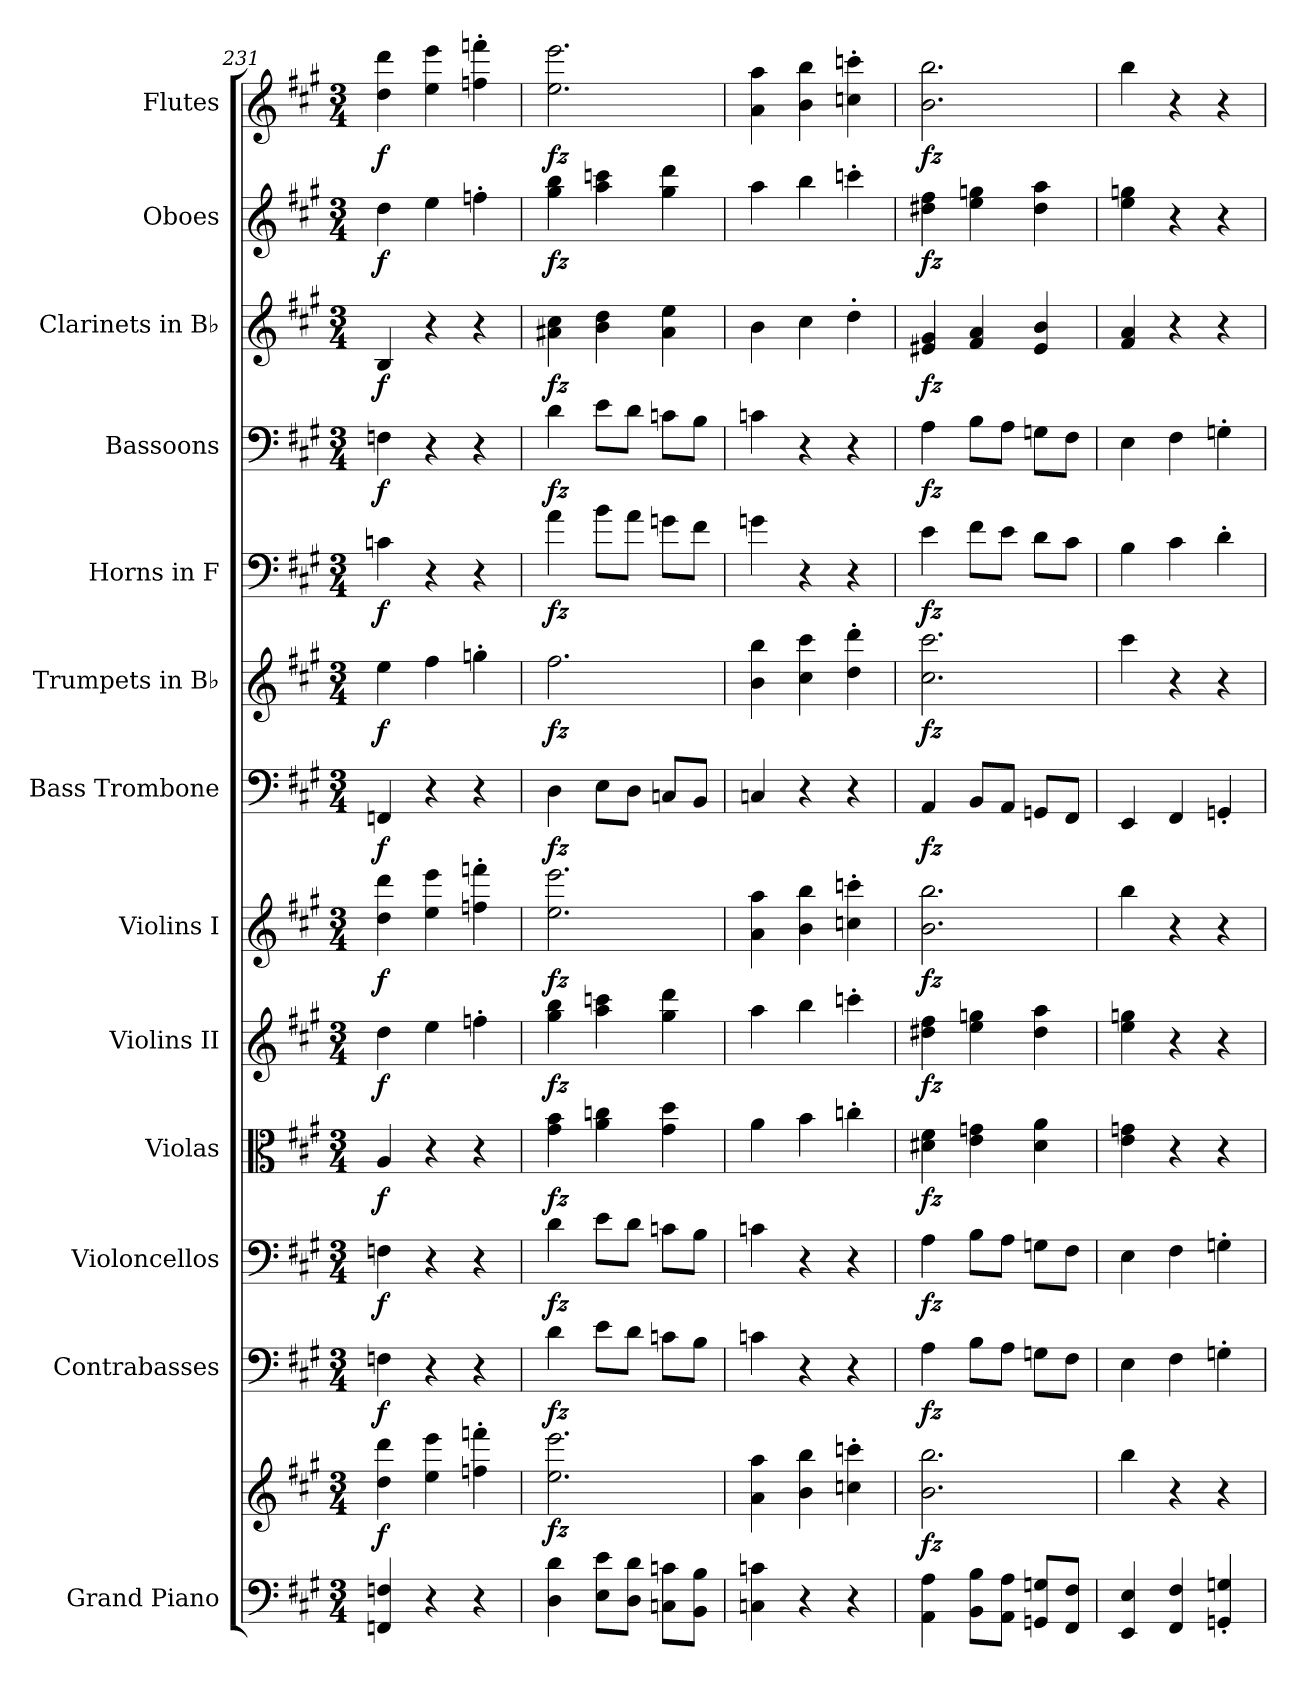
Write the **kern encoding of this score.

**kern	**kern	**dynam	**kern	**dynam	**kern	**dynam	**kern	**dynam	**kern	**dynam	**kern	**dynam	**kern	**dynam	**kern	**dynam	**kern	**dynam	**kern	**dynam	**kern	**dynam	**kern	**dynam	**kern	**dynam
*part13	*part13	*part13	*part12	*part12	*part11	*part11	*part10	*part10	*part9	*part9	*part8	*part8	*part7	*part7	*part6	*part6	*part5	*part5	*part4	*part4	*part3	*part3	*part2	*part2	*part1	*part1
*staff14	*staff13	*staff13/14	*staff12	*staff12	*staff11	*staff11	*staff10	*staff10	*staff9	*staff9	*staff8	*staff8	*staff7	*staff7	*staff6	*staff6	*staff5	*staff5	*staff4	*staff4	*staff3	*staff3	*staff2	*staff2	*staff1	*staff1
*I"Grand Piano	*	*	*I"Contrabasses	*	*I"Violoncellos	*	*I"Violas	*	*I"Violins II	*	*I"Violins I	*	*I"Bass Trombone	*	*I"Trumpets in B♭	*	*I"Horns in F	*	*I"Bassoons	*	*I"Clarinets in B♭	*	*I"Oboes	*	*I"Flutes	*
*I'Pno.	*	*	*I'Cb.	*	*I'Vc.	*	*I'Vla.	*	*I'Vln. II	*	*I'Vln. I	*	*I'B. Tbn.	*	*	*	*	*	*I'Bsn.	*	*	*	*I'Ob.	*	*I'Fl.	*
*clefF4	*clefG2	*	*clefF4	*	*clefF4	*	*clefC3	*	*clefG2	*	*clefG2	*	*clefF4	*	*clefG2	*	*clefF4	*	*clefF4	*	*clefG2	*	*clefG2	*	*clefG2	*
*	*	*	*ITrd7c12	*	*	*	*	*	*	*	*	*	*	*	*ITrd1c2	*	*ITrd4c7	*	*	*	*ITrd1c2	*	*	*	*	*
*k[f#c#g#]	*k[f#c#g#]	*	*k[f#c#g#]	*	*k[f#c#g#]	*	*k[f#c#g#]	*	*k[f#c#g#]	*	*k[f#c#g#]	*	*k[f#c#g#]	*	*k[f#]	*	*k[f#c#]	*	*k[f#c#g#]	*	*k[f#]	*	*k[f#c#g#]	*	*k[f#c#g#]	*
*M3/4	*M3/4	*	*M3/4	*	*M3/4	*	*M3/4	*	*M3/4	*	*M3/4	*	*M3/4	*	*M3/4	*	*M3/4	*	*M3/4	*	*M3/4	*	*M3/4	*	*M3/4	*
=231	=231	=231	=231	=231	=231	=231	=231	=231	=231	=231	=231	=231	=231	=231	=231	=231	=231	=231	=231	=231	=231	=231	=231	=231	=231	=231
!	!	!LO:DY:b	!	!LO:DY:b	!	!LO:DY:b	!	!LO:DY:b	!	!LO:DY:b	!	!LO:DY:b	!	!LO:DY:b	!	!LO:DY:b	!	!LO:DY:b	!	!LO:DY:b	!	!LO:DY:b	!	!LO:DY:b	!	!LO:DY:b
4FFn/ 4Fn/	4dd\ 4ddd\	f	4FFn\	f	4Fn\	f	4A/	f	4dd\	f	4dd\ 4ddd\	f	4FFn/	f	4dd\	f	4Fn\	f	4Fn\	f	4A/	f	4dd\	f	4dd\ 4ddd\	f
4r	4ee\ 4eee\	.	4r	.	4r	.	4r	.	4ee\	.	4ee\ 4eee\	.	4r	.	4ee\	.	4r	.	4r	.	4r	.	4ee\	.	4ee\ 4eee\	.
4r	4ffn\' 4fffn\'	.	4r	.	4r	.	4r	.	4ffn'\	.	4ffn\' 4fffn\'	.	4r	.	4ffn'\	.	4r	.	4r	.	4r	.	4ffn'\	.	4ffn\' 4fffn\'	.
=232	=232	=232	=232	=232	=232	=232	=232	=232	=232	=232	=232	=232	=232	=232	=232	=232	=232	=232	=232	=232	=232	=232	=232	=232	=232	=232
!	!	!LO:DY:b	!	!LO:DY:b	!	!LO:DY:b	!	!LO:DY:b	!	!LO:DY:b	!	!LO:DY:b	!	!LO:DY:b	!	!LO:DY:b	!	!LO:DY:b	!	!LO:DY:b	!	!LO:DY:b	!	!LO:DY:b	!	!LO:DY:b
4D\ 4d\	2.ee\ 2.eee\	fz	4D\	fz	4d\	fz	4g#\ 4b\	fz	4gg#\ 4bb\	fz	2.ee\ 2.eee\	fz	4D\	fz	2.ee\	fz	4d\	fz	4d\	fz	4g#X\ 4b\	fz	4gg#\ 4bb\	fz	2.ee\ 2.eee\	fz
8E\ 8e\L	.	.	8E\L	.	8e\L	.	4a\ 4ccn\	.	4aa\ 4cccn\	.	.	.	8E\L	.	.	.	8e\L	.	8e\L	.	4a\ 4cc\	.	4aa\ 4cccn\	.	.	.
8D\ 8d\J	.	.	8D\J	.	8d\J	.	.	.	.	.	.	.	8D\J	.	.	.	8d\J	.	8d\J	.	.	.	.	.	.	.
8Cn\ 8cn\L	.	.	8Cn\L	.	8cn\L	.	4g#\ 4dd\	.	4gg#\ 4ddd\	.	.	.	8Cn/L	.	.	.	8cn\L	.	8cn\L	.	4g#\ 4dd\	.	4gg#\ 4ddd\	.	.	.
8BB\ 8B\J	.	.	8BB\J	.	8B\J	.	.	.	.	.	.	.	8BB/J	.	.	.	8B\J	.	8B\J	.	.	.	.	.	.	.
=233	=233	=233	=233	=233	=233	=233	=233	=233	=233	=233	=233	=233	=233	=233	=233	=233	=233	=233	=233	=233	=233	=233	=233	=233	=233	=233
4Cn\ 4cn\	4a\ 4aa\	.	4Cn\	.	4cn\	.	4a\	.	4aa\	.	4a\ 4aa\	.	4Cn/	.	4a\ 4aa\	.	4cn\	.	4cn\	.	4a\	.	4aa\	.	4a\ 4aa\	.
4r	4b\ 4bb\	.	4r	.	4r	.	4b\	.	4bb\	.	4b\ 4bb\	.	4r	.	4b\ 4bb\	.	4r	.	4r	.	4b\	.	4bb\	.	4b\ 4bb\	.
4r	4ccn\' 4cccn\'	.	4r	.	4r	.	4ccn'\	.	4cccn'\	.	4ccn\' 4cccn\'	.	4r	.	4cc\' 4ccc\'	.	4r	.	4r	.	4cc'\	.	4cccn'\	.	4ccn\' 4cccn\'	.
=234	=234	=234	=234	=234	=234	=234	=234	=234	=234	=234	=234	=234	=234	=234	=234	=234	=234	=234	=234	=234	=234	=234	=234	=234	=234	=234
!	!	!LO:DY:b	!	!LO:DY:b	!	!LO:DY:b	!	!LO:DY:b	!	!LO:DY:b	!	!LO:DY:b	!	!LO:DY:b	!	!LO:DY:b	!	!LO:DY:b	!	!LO:DY:b	!	!LO:DY:b	!	!LO:DY:b	!	!LO:DY:b
4AA\ 4A\	2.b\ 2.bb\	fz	4AA\	fz	4A\	fz	4d#X\ 4f#\	fz	4dd#X\ 4ff#\	fz	2.b\ 2.bb\	fz	4AA/	fz	2.b\ 2.bb\	fz	4A\	fz	4A\	fz	4d#X/ 4f#/	fz	4dd#X\ 4ff#\	fz	2.b\ 2.bb\	fz
8BB\ 8B\L	.	.	8BB\L	.	8B\L	.	4e\ 4gn\	.	4ee\ 4ggn\	.	.	.	8BB/L	.	.	.	8B\L	.	8B\L	.	4e/ 4g/	.	4ee\ 4ggn\	.	.	.
8AA\ 8A\J	.	.	8AA\J	.	8A\J	.	.	.	.	.	.	.	8AA/J	.	.	.	8A\J	.	8A\J	.	.	.	.	.	.	.
8GGn/ 8Gn/L	.	.	8GGn\L	.	8Gn\L	.	4d#\ 4a\	.	4dd#\ 4aa\	.	.	.	8GGn/L	.	.	.	8G\L	.	8Gn\L	.	4d#/ 4a/	.	4dd#\ 4aa\	.	.	.
8FF#/ 8F#/J	.	.	8FF#\J	.	8F#\J	.	.	.	.	.	.	.	8FF#/J	.	.	.	8F#\J	.	8F#\J	.	.	.	.	.	.	.
=235	=235	=235	=235	=235	=235	=235	=235	=235	=235	=235	=235	=235	=235	=235	=235	=235	=235	=235	=235	=235	=235	=235	=235	=235	=235	=235
4EE/ 4E/	4bb\	.	4EE\	.	4E\	.	4e\ 4gn\	.	4ee\ 4ggn\	.	4bb\	.	4EE/	.	4bb\	.	4E\	.	4E\	.	4e/ 4g/	.	4ee\ 4ggn\	.	4bb\	.
4FF#/ 4F#/	4r	.	4FF#\	.	4F#\	.	4r	.	4r	.	4r	.	4FF#/	.	4r	.	4F#\	.	4F#\	.	4r	.	4r	.	4r	.
4GGn/' 4Gn/'	4r	.	4GGn'\	.	4Gn'\	.	4r	.	4r	.	4r	.	4GGn'/	.	4r	.	4G'\	.	4Gn'\	.	4r	.	4r	.	4r	.
=	=	=	=	=	=	=	=	=	=	=	=	=	=	=	=	=	=	=	=	=	=	=	=	=	=	=
*-	*-	*-	*-	*-	*-	*-	*-	*-	*-	*-	*-	*-	*-	*-	*-	*-	*-	*-	*-	*-	*-	*-	*-	*-	*-	*-
